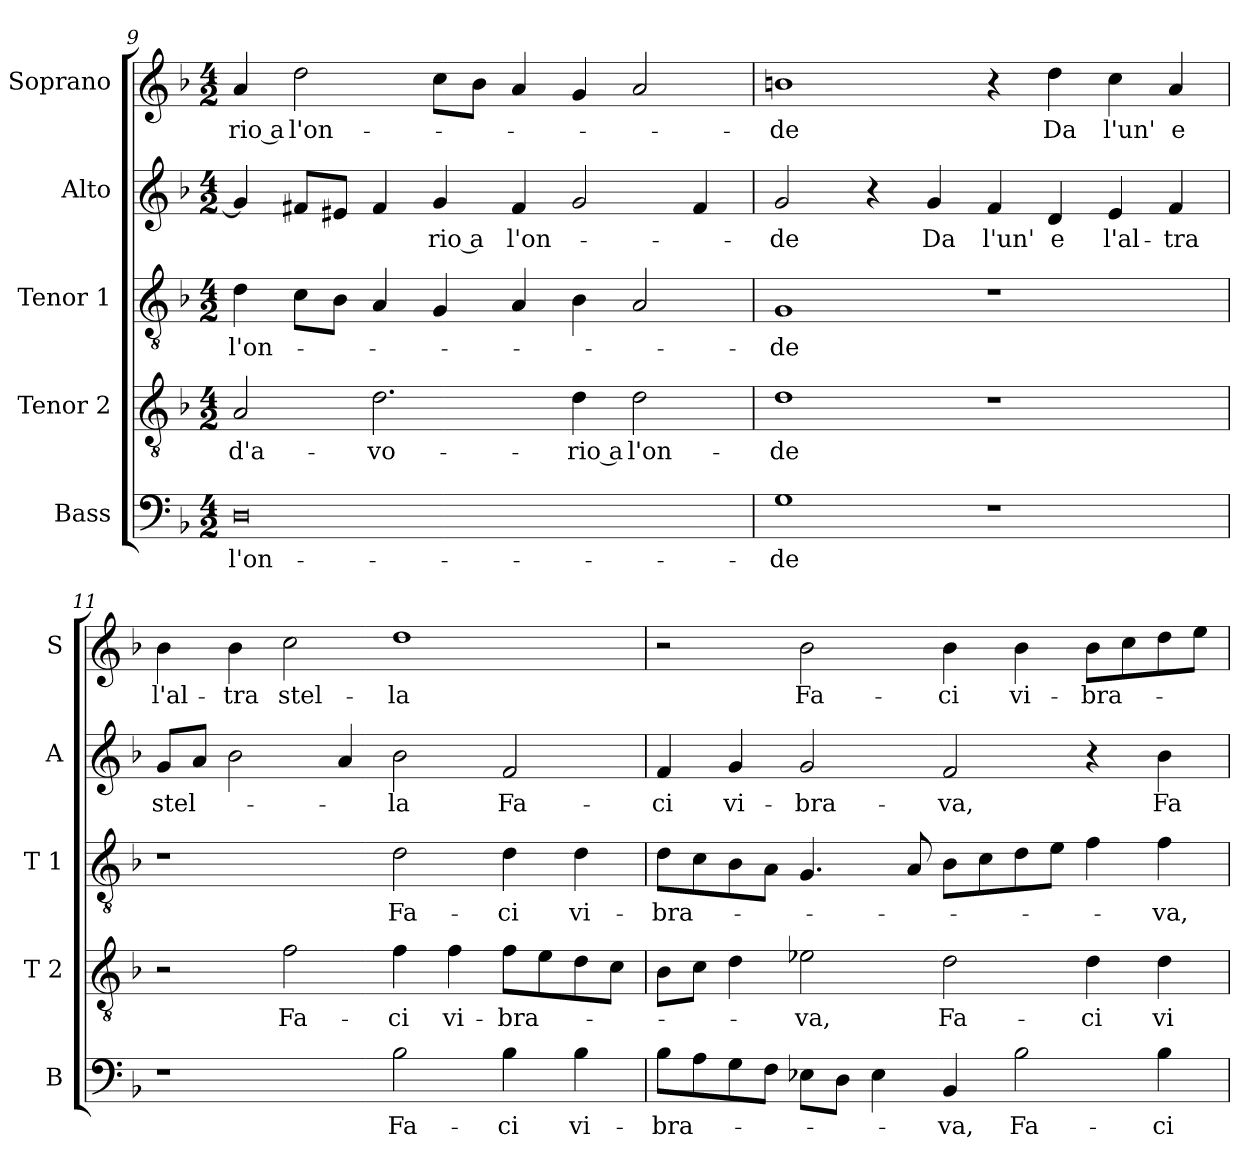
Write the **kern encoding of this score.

**kern	**text	**kern	**text	**kern	**text	**kern	**text	**kern	**text
*part5	*part5	*part4	*part4	*part3	*part3	*part2	*part2	*part1	*part1
*staff5	*staff5	*staff4	*staff4	*staff3	*staff3	*staff2	*staff2	*staff1	*staff1
*I"Bass	*	*I"Tenor 2	*	*I"Tenor 1	*	*I"Alto	*	*I"Soprano	*
*I'B	*	*I'T 2	*	*I'T 1	*	*I'A	*	*I'S	*
*clefF4	*	*clefGv2	*	*clefGv2	*	*clefG2	*	*clefG2	*
*k[b-]	*	*k[b-]	*	*k[b-]	*	*k[b-]	*	*k[b-]	*
*F:	*	*F:	*	*F:	*	*F:	*	*F:	*
*M4/2	*	*M4/2	*	*M4/2	*	*M4/2	*	*M4/2	*
=9	=9	=9	=9	=9	=9	=9	=9	=9	=9
!	!LO:LY:b	!	!	!	!	!	!	!	!
!	!	!	!LO:LY:b	!	!	!	!	!	!
!	!	!	!	!	!LO:LY:b	!	!	!	!
!	!	!	!	!	!	!	!	!	!LO:LY:b
0D	l'on-	2A/	d'a-	4d\	l'on-	4g/]	.	4a/	-rio a
!	!	!	!	!	!	!	!	!	!LO:LY:b
.	.	.	.	8c\L	.	8f#X/L	.	2dd\	l'on-
.	.	.	.	8B-\J	.	8e#X/J	.	.	.
!	!	!	!LO:LY:b	!	!	!	!	!	!
.	.	2.d\	-vo-	4A/	.	4f#/	.	.	.
!	!	!	!	!	!	!	!LO:LY:b	!	!
.	.	.	.	4G/	.	4g/	-rio a	8cc\L	.
.	.	.	.	.	.	.	.	8b-\J	.
!	!	!	!	!	!	!	!LO:LY:b	!	!
.	.	.	.	4A/	.	4f#/	l'on-	4a/	.
!	!	!	!LO:LY:b	!	!	!	!	!	!
.	.	4d\	-rio a	4B-\	.	2g/	.	4g/	.
!	!	!	!LO:LY:b	!	!	!	!	!	!
.	.	2d\	l'on-	2A/	.	.	.	2a/	.
.	.	.	.	.	.	4f#/	.	.	.
!!LO:LB:g=z
=10	=10	=10	=10	=10	=10	=10	=10	=10	=10
!	!LO:LY:b	!	!	!	!	!	!	!	!
!	!	!	!LO:LY:b	!	!	!	!	!	!
!	!	!	!	!	!LO:LY:b	!	!	!	!
!	!	!	!	!	!	!	!LO:LY:b	!	!
!	!	!	!	!	!	!	!	!	!LO:LY:b
1G	-de	1d	-de	1G	-de	2g/	-de	1bn	-de
.	.	.	.	.	.	4r	.	.	.
!	!	!	!	!	!	!	!LO:LY:b	!	!
.	.	.	.	.	.	4g/	Da	.	.
!	!	!	!	!	!	!	!LO:LY:b	!	!
1r	.	1r	.	1r	.	4f/	l'un'	4r	.
!	!	!	!	!	!	!	!LO:LY:b	!	!
!	!	!	!	!	!	!	!	!	!LO:LY:b
.	.	.	.	.	.	4d/	e	4dd\	Da
!	!	!	!	!	!	!	!LO:LY:b	!	!
!	!	!	!	!	!	!	!	!	!LO:LY:b
.	.	.	.	.	.	4e/	l'al-	4cc\	l'un'
!	!	!	!	!	!	!	!LO:LY:b	!	!
!	!	!	!	!	!	!	!	!	!LO:LY:b
.	.	.	.	.	.	4f/	-tra	4a/	e
=11	=11	=11	=11	=11	=11	=11	=11	=11	=11
!	!	!	!	!	!	!	!LO:LY:b	!	!
!	!	!	!	!	!	!	!	!	!LO:LY:b
1r	.	2r	.	1r	.	8g/L	stel-	4b-\	l'al-
.	.	.	.	.	.	8a/J	.	.	.
!	!	!	!	!	!	!	!	!	!LO:LY:b
.	.	.	.	.	.	2b-\	.	4b-\	-tra
!	!	!	!LO:LY:b	!	!	!	!	!	!
!	!	!	!	!	!	!	!	!	!LO:LY:b
.	.	2f\	Fa-	.	.	.	.	2cc\	stel-
.	.	.	.	.	.	4a/	.	.	.
!	!LO:LY:b	!	!	!	!	!	!	!	!
!	!	!	!LO:LY:b	!	!	!	!	!	!
!	!	!	!	!	!LO:LY:b	!	!	!	!
!	!	!	!	!	!	!	!LO:LY:b	!	!
!	!	!	!	!	!	!	!	!	!LO:LY:b
2B-\	Fa-	4f\	-ci	2d\	Fa-	2b-\	-la	1dd	-la
!	!	!	!LO:LY:b	!	!	!	!	!	!
.	.	4f\	vi-	.	.	.	.	.	.
!	!LO:LY:b	!	!	!	!	!	!	!	!
!	!	!	!LO:LY:b	!	!	!	!	!	!
!	!	!	!	!	!LO:LY:b	!	!	!	!
!	!	!	!	!	!	!	!LO:LY:b	!	!
4B-\	-ci	8f\L	-bra-	4d\	-ci	2f/	Fa-	.	.
.	.	8e\	.	.	.	.	.	.	.
!	!LO:LY:b	!	!	!	!	!	!	!	!
!	!	!	!	!	!LO:LY:b	!	!	!	!
4B-\	vi-	8d\	.	4d\	vi-	.	.	.	.
.	.	8c\J	.	.	.	.	.	.	.
=12	=12	=12	=12	=12	=12	=12	=12	=12	=12
!	!LO:LY:b	!	!	!	!	!	!	!	!
!	!	!	!	!	!LO:LY:b	!	!	!	!
!	!	!	!	!	!	!	!LO:LY:b	!	!
8B-\L	-bra-	8B-\L	.	8d\L	-bra-	4f/	-ci	2r	.
8A\	.	8c\J	.	8c\	.	.	.	.	.
!	!	!	!	!	!	!	!LO:LY:b	!	!
8G\	.	4d\	.	8B-\	.	4g/	vi-	.	.
8F\J	.	.	.	8A\J	.	.	.	.	.
!	!	!	!LO:LY:b	!	!	!	!	!	!
!	!	!	!	!	!	!	!LO:LY:b	!	!
!	!	!	!	!	!	!	!	!	!LO:LY:b
8E-X\L	.	2e-X\	-va,	4.G/	.	2g/	-bra-	2b-\	Fa-
8D\J	.	.	.	.	.	.	.	.	.
4E-\	.	.	.	.	.	.	.	.	.
.	.	.	.	8A/	.	.	.	.	.
!	!LO:LY:b	!	!	!	!	!	!	!	!
!	!	!	!LO:LY:b	!	!	!	!	!	!
!	!	!	!	!	!	!	!LO:LY:b	!	!
!	!	!	!	!	!	!	!	!	!LO:LY:b
4BB-/	-va,	2d\	Fa-	8B-\L	.	2f/	-va,	4b-\	-ci
.	.	.	.	8c\	.	.	.	.	.
!	!LO:LY:b	!	!	!	!	!	!	!	!
!	!	!	!	!	!	!	!	!	!LO:LY:b
2B-\	Fa-	.	.	8d\	.	.	.	4b-\	vi-
.	.	.	.	8e\J	.	.	.	.	.
!	!	!	!LO:LY:b	!	!	!	!	!	!
!	!	!	!	!	!	!	!	!	!LO:LY:b
.	.	4d\	-ci	4f\	.	4r	.	8b-\L	-bra-
.	.	.	.	.	.	.	.	8cc\	.
!	!LO:LY:b	!	!	!	!	!	!	!	!
!	!	!	!LO:LY:b	!	!	!	!	!	!
!	!	!	!	!	!LO:LY:b	!	!	!	!
!	!	!	!	!	!	!	!LO:LY:b	!	!
4B-\	-ci	4d\	vi-	4f\	-va,	4b-\	Fa-	8dd\	.
.	.	.	.	.	.	.	.	8ee\J	.
=	=	=	=	=	=	=	=	=	=
*-	*-	*-	*-	*-	*-	*-	*-	*-	*-
